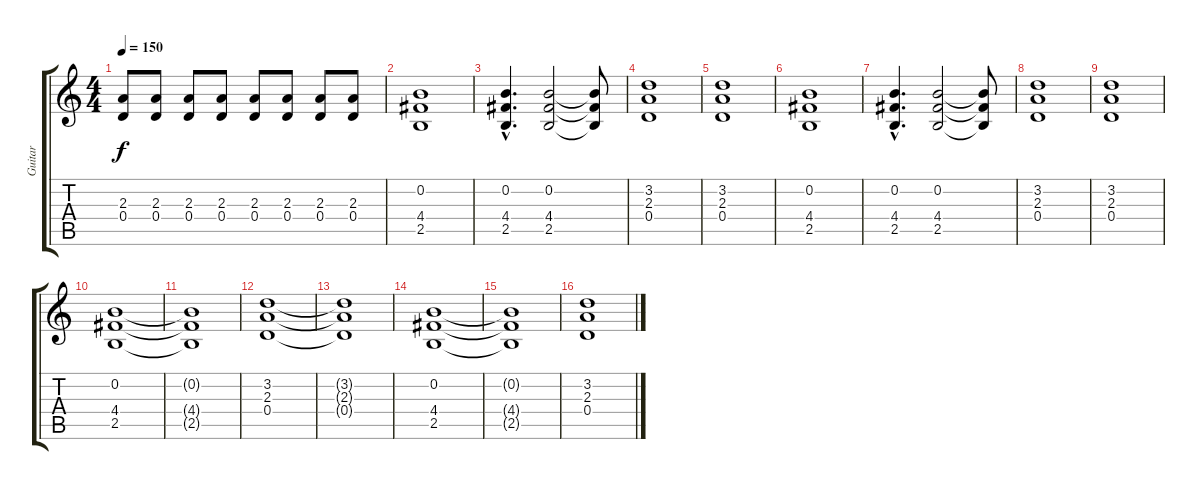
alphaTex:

\track ("Guitar" "Guitar") {instrument distortionguitar}
\staff {score tabs}
\tuning (E4 B3 G3 D3 A2 E2) {hide}
\ts (4 4)
\tempo 150
\clef g2
\ks c
(2.3 0.4).8{dy f} (2.3 0.4).8 (2.3 0.4).8 (2.3 0.4).8 (2.3 0.4).8 (2.3 0.4).8 (2.3 0.4).8 (2.3 0.4).8 |
(0.2 4.4 2.5).1 |
(0.2{hac} 4.4{hac} 2.5{hac}).4{d} (0.2 4.4 2.5).2 (0.2{t} 4.4{t} 2.5{t}).8 |
(3.2 2.3 0.4).1 |
(3.2 2.3 0.4).1 |
(0.2 4.4 2.5).1 |
(0.2{hac} 4.4{hac} 2.5{hac}).4{d} (0.2 4.4 2.5).2 (0.2{t} 4.4{t} 2.5{t}).8 |
(3.2 2.3 0.4).1 |
(3.2 2.3 0.4).1 |
(0.2 4.4 2.5).1 |
(0.2{t} 4.4{t} 2.5{t}).1 |
(3.2 2.3 0.4).1 |
(3.2{t} 2.3{t} 0.4{t}).1 |
(0.2 4.4 2.5).1 |
(0.2{t} 4.4{t} 2.5{t}).1 |
(3.2 2.3 0.4).1
